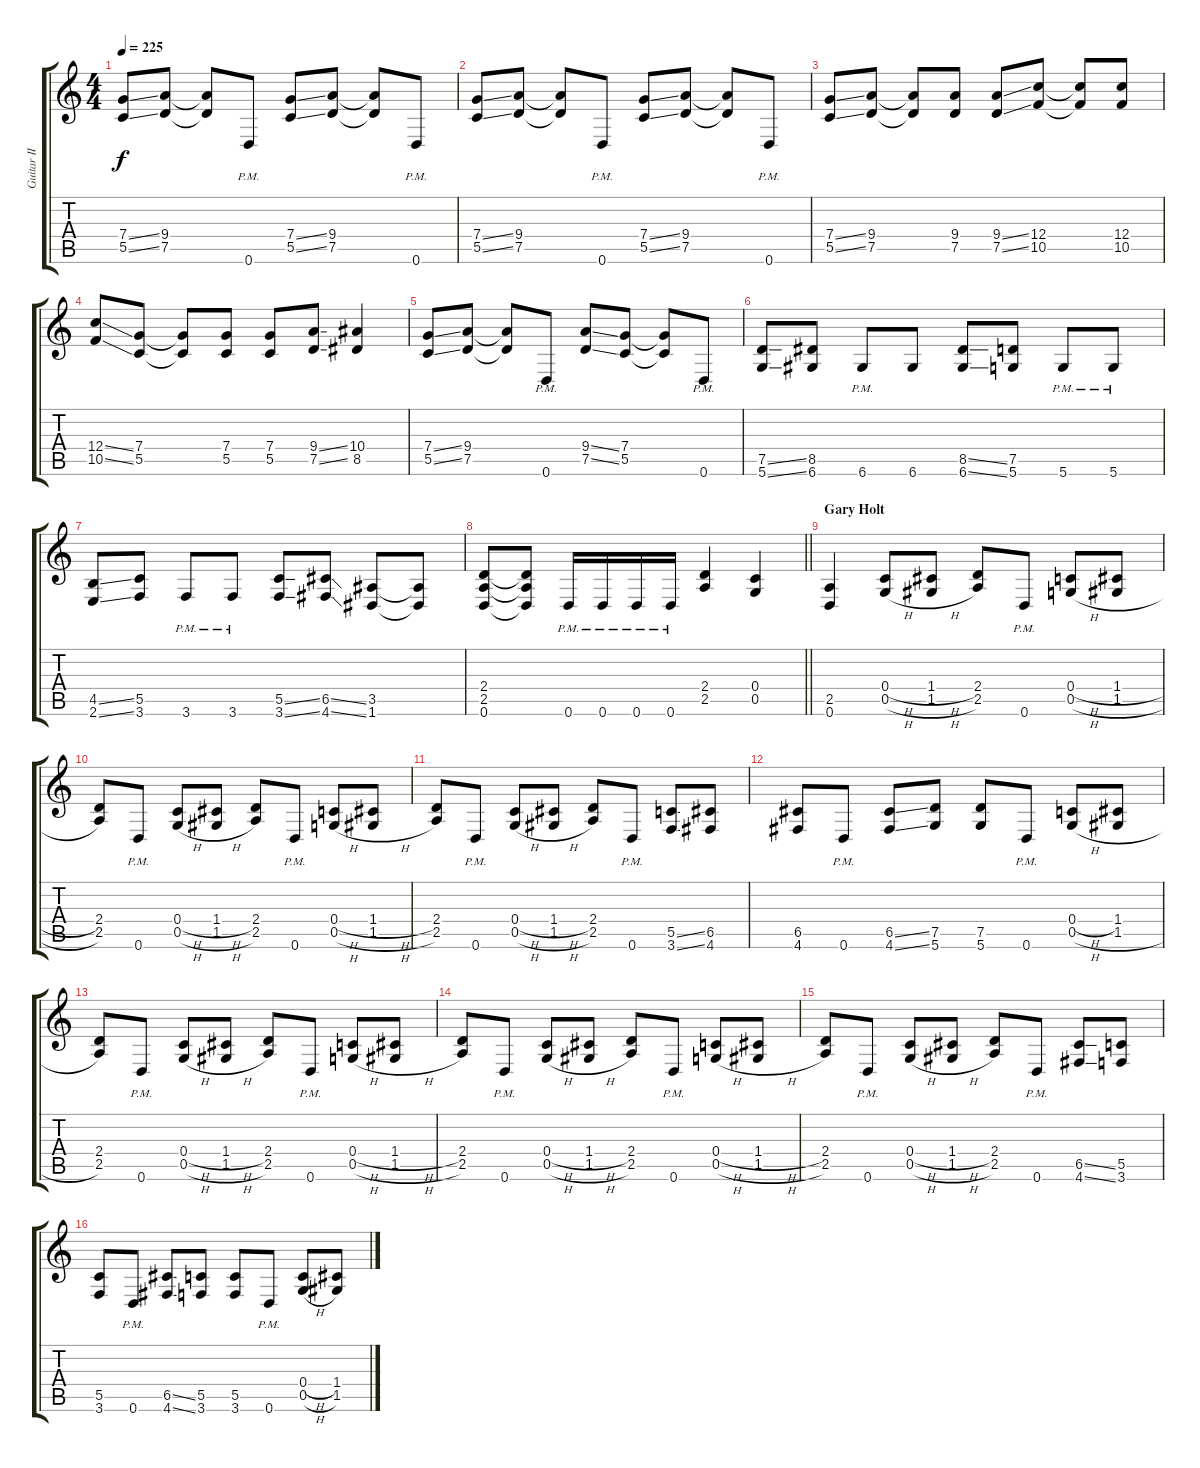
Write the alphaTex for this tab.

\track ("Guitar II" "Guitar II") {instrument distortionguitar}
\staff {score tabs}
\tuning (D4 A3 F3 C3 G2 D2) {hide}
\ts (4 4)
\tempo 225
\clef g2
\ks c
(7.4{ss} 5.5{ss}).8{dy f} (9.4 7.5).8 (9.4{t} 7.5{t}).8 0.6{pm}.8 (7.4{ss} 5.5{ss}).8 (9.4 7.5).8 (9.4{t} 7.5{t}).8 0.6{pm}.8 |
(7.4{ss} 5.5{ss}).8 (9.4 7.5).8 (9.4{t} 7.5{t}).8 0.6{pm}.8 (7.4{ss} 5.5{ss}).8 (9.4 7.5).8 (9.4{t} 7.5{t}).8 0.6{pm}.8 |
(7.4{ss} 5.5{ss}).8 (9.4 7.5).8 (9.4{t} 7.5{t}).8 (9.4 7.5).8 (9.4{ss} 7.5{ss}).8 (12.4 10.5).8 (12.4{t} 10.5{t}).8 (12.4 10.5).8 |
(12.4{ss} 10.5{ss}).8 (7.4 5.5).8 (7.4{t} 5.5{t}).8 (7.4 5.5).8 (7.4 5.5).8 (9.4{ss} 7.5{ss}).8 (10.4 8.5).4 |
(7.4{ss} 5.5{ss}).8 (9.4 7.5).8 (9.4{t} 7.5{t}).8 0.6{pm}.8 (9.4{ss} 7.5{ss}).8 (7.4 5.5).8 (7.4{t} 5.5{t}).8 0.6{pm}.8 |
(7.5{ss} 5.6{ss}).8 (8.5 6.6).8 6.6{pm}.8 6.6.8 (8.5{ss} 6.6{ss}).8 (7.5 5.6).8 5.6{pm}.8 5.6{pm}.8 |
(4.5{ss} 2.6{ss}).8 (5.5 3.6).8 3.6{pm}.8 3.6{pm}.8 (5.5{ss} 3.6{ss}).8 (6.5{ss} 4.6{ss}).8 (3.5 1.6).8 (3.5{t} 1.6{t}).8 |
\barLineRight lightlight
(2.4 2.5 0.6).8 (2.4{t} 2.5{t} 0.6{t}).8 0.6{pm}.16 0.6{pm}.16 0.6{pm}.16 0.6{pm}.16 (2.4 2.5).4 (0.4 0.5).4 |
\section ("" "Gary Holt")
(2.5 0.6).4 (0.4{h} 0.5{h}).8 (1.4{h} 1.5{h}).8 (2.4 2.5).8 0.6{pm}.8 (0.4{h} 0.5{h}).8 (1.4{h} 1.5{h}).8 |
(2.4 2.5).8 0.6{pm}.8 (0.4{h} 0.5{h}).8 (1.4{h} 1.5{h}).8 (2.4 2.5).8 0.6{pm}.8 (0.4{h} 0.5{h}).8 (1.4{h} 1.5{h}).8 |
(2.4 2.5).8 0.6{pm}.8 (0.4{h} 0.5{h}).8 (1.4{h} 1.5{h}).8 (2.4 2.5).8 0.6{pm}.8 (5.5{ss} 3.6{ss}).8 (6.5 4.6).8 |
(6.5 4.6).8 0.6{pm}.8 (6.5{ss} 4.6{ss}).8 (7.5 5.6).8 (7.5 5.6).8 0.6{pm}.8 (0.4{h} 0.5{h}).8 (1.4 1.5{h}).8 |
(2.4 2.5).8 0.6{pm}.8 (0.4{h} 0.5{h}).8 (1.4{h} 1.5{h}).8 (2.4 2.5).8 0.6{pm}.8 (0.4{h} 0.5{h}).8 (1.4{h} 1.5{h}).8 |
(2.4 2.5).8 0.6{pm}.8 (0.4{h} 0.5{h}).8 (1.4{h} 1.5{h}).8 (2.4 2.5).8 0.6{pm}.8 (0.4{h} 0.5{h}).8 (1.4{h} 1.5{h}).8 |
(2.4 2.5).8 0.6{pm}.8 (0.4{h} 0.5{h}).8 (1.4{h} 1.5{h}).8 (2.4 2.5).8 0.6{pm}.8 (6.5{ss} 4.6{ss}).8 (5.5 3.6).8 |
(5.5 3.6).8 0.6{pm}.8 (6.5{ss} 4.6{ss}).8 (5.5 3.6).8 (5.5 3.6).8 0.6{pm}.8 (0.4{h} 0.5{h}).8 (1.4{h} 1.5{h}).8
